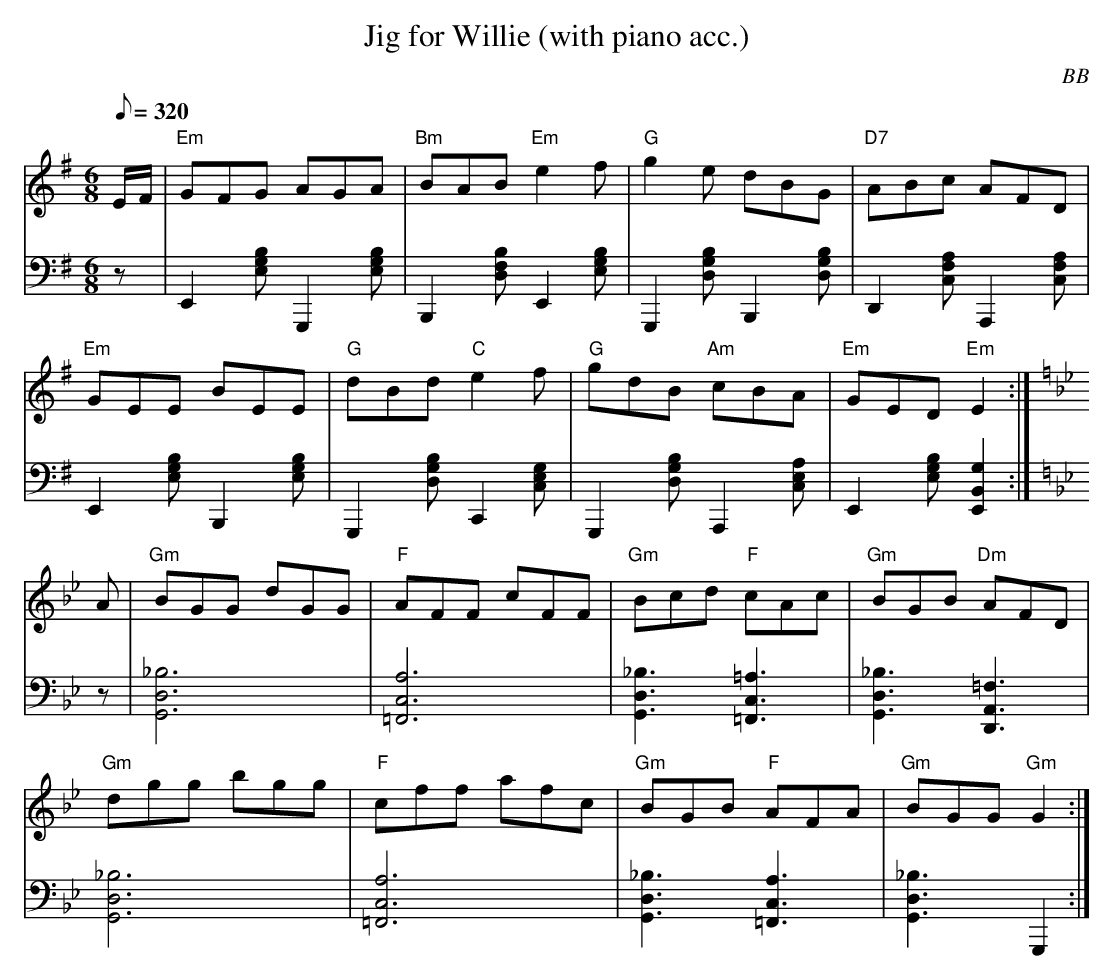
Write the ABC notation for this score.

X:1
T: Jig for Willie (with piano acc.)
C: BB
Q: 1/8=320
M: 6/8
L: 1/8
V: 1 program 1 110 %fiddle
V: 2 volume=70 clef=bass m=D program 1 00
K: Em
[V:1] E/F/|"Em"GFG AGA|"Bm"BAB "Em"e2 f|"G"g2 e dBG|"D7"ABc AFD|
[V:2] z|E,2[EBG]G,,2[EBG]|B,,2[BFD]E,2[EBG]|G,,2[GBD]B,,2[GBD]|D,2[CAF]A,,2[CAF]|
[V:1] "Em"GEE BEE|"G"dBd "C"e2 f|"G"gdB "Am"cBA|"Em"GED "Em"E2 :|
[V:2] E,2[EBG]B,,2[EBG]|G,,2[GDB]C,2[CGE]|G,,2[GDB]A,,2[AEC]|E,2[EBG][E,2B,2G2]:|
[V:1][K:Gm] A|"Gm"BGG dGG|"F"AFF cFF|"Gm"Bcd "F"cAc|"Gm"BGB "Dm"AFD|
[V:2][K:Gm] z|[G,6D6_B6]|[=F,6C6A6]|[G,3D3_B3][=F,3C3=A3]|[G,3D3_B3][D,3A,3=F3]|
[V:1] "Gm"dgg bgg|"F"cff afc|"Gm"BGB "F"AFA|"Gm"BGG "Gm"G2 :|
[V:2] [G,6D6_B6]|[=F,6C6A6]|[G,3D3_B3][=F,3C3A3]|[G,3D3_B3]G,,2:|
